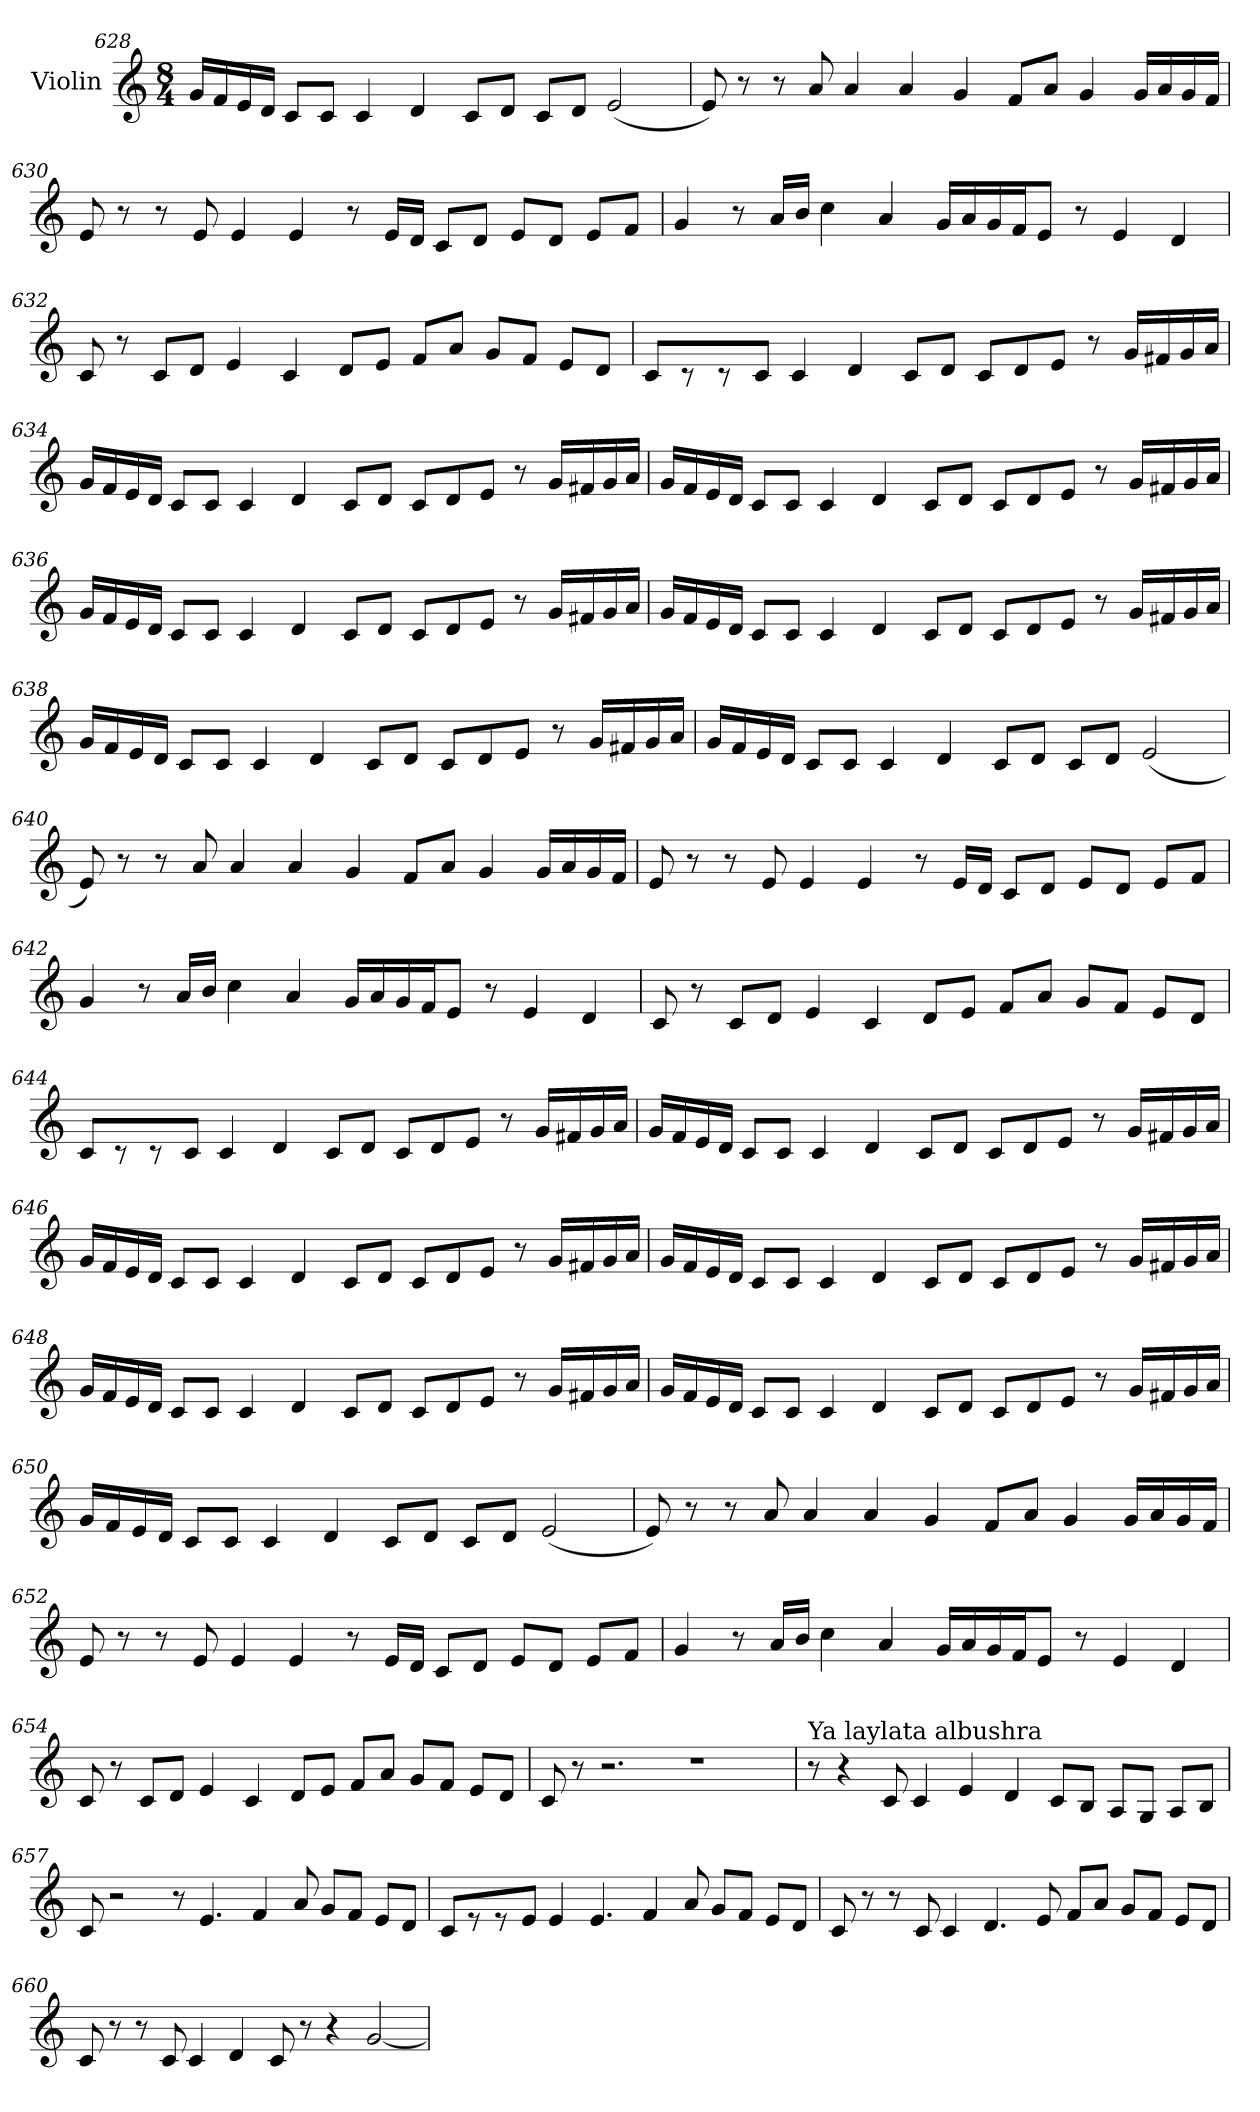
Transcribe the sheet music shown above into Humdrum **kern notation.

**kern
*part1
*staff1
*I"Violin
*clefG2
*k[]
*M8/4
=628
16g/LL
16f/
16e/
16d/JJ
8c/L
8c/J
4c/
4d/
8c/L
8d/J
8c/L
8d/J
(<2e/
!!LO:LB:g=z
=629
8e/)
8r
8r
8a/
4a/
4a/
4g/
8f/L
8a/J
4g/
16g/LL
16a/
16g/
16f/JJ
=630
8e/
8r
8r
8e/
4e/
4e/
8r
16e/LL
16d/JJ
8c/L
8d/J
8e/L
8d/J
8e/L
8f/J
!!LO:LB:g=z
=631
4g/
8r
16a/LL
16b/JJ
4cc\
4a/
16g/LL
16a/
16g/
16f/J
8e/J
8r
4e/
4d/
=632
8c/
8r
8c/L
8d/J
4e/
4c/
8d/L
8e/J
8f/L
8a/J
8g/L
8f/J
8e/L
8d/J
!!LO:LB:g=z
=633
8c/L
8r
8r
8c/J
4c/
4d/
8c/L
8d/J
8c/L
8d/
8e/J
8r
16g/LL
16f#X/
16g/
16a/JJ
=634
16g/LL
16f/
16e/
16d/JJ
8c/L
8c/J
4c/
4d/
8c/L
8d/J
8c/L
8d/
8e/J
8r
16g/LL
16f#X/
16g/
16a/JJ
!!LO:LB:g=z
=635
16g/LL
16f/
16e/
16d/JJ
8c/L
8c/J
4c/
4d/
8c/L
8d/J
8c/L
8d/
8e/J
8r
16g/LL
16f#X/
16g/
16a/JJ
!!LO:LB:g=z
=636
16g/LL
16f/
16e/
16d/JJ
8c/L
8c/J
4c/
4d/
8c/L
8d/J
8c/L
8d/
8e/J
8r
16g/LL
16f#X/
16g/
16a/JJ
!!LO:LB:g=z
=637
16g/LL
16f/
16e/
16d/JJ
8c/L
8c/J
4c/
4d/
8c/L
8d/J
8c/L
8d/
8e/J
8r
16g/LL
16f#X/
16g/
16a/JJ
!!LO:LB:g=z
=638
16g/LL
16f/
16e/
16d/JJ
8c/L
8c/J
4c/
4d/
8c/L
8d/J
8c/L
8d/
8e/J
8r
16g/LL
16f#X/
16g/
16a/JJ
!!LO:PB:g=z
=639
16g/LL
16f/
16e/
16d/JJ
8c/L
8c/J
4c/
4d/
8c/L
8d/J
8c/L
8d/J
(<2e/
=640
8e/)
8r
8r
8a/
4a/
4a/
4g/
8f/L
8a/J
4g/
16g/LL
16a/
16g/
16f/JJ
!!LO:LB:g=z
=641
8e/
8r
8r
8e/
4e/
4e/
8r
16e/LL
16d/JJ
8c/L
8d/J
8e/L
8d/J
8e/L
8f/J
=642
4g/
8r
16a/LL
16b/JJ
4cc\
4a/
16g/LL
16a/
16g/
16f/J
8e/J
8r
4e/
4d/
!!LO:PB:g=z
=643
8c/
8r
8c/L
8d/J
4e/
4c/
8d/L
8e/J
8f/L
8a/J
8g/L
8f/J
8e/L
8d/J
=644
8c/L
8r
8r
8c/J
4c/
4d/
8c/L
8d/J
8c/L
8d/
8e/J
8r
16g/LL
16f#X/
16g/
16a/JJ
!!LO:LB:g=z
=645
16g/LL
16f/
16e/
16d/JJ
8c/L
8c/J
4c/
4d/
8c/L
8d/J
8c/L
8d/
8e/J
8r
16g/LL
16f#X/
16g/
16a/JJ
!!LO:LB:g=z
=646
16g/LL
16f/
16e/
16d/JJ
8c/L
8c/J
4c/
4d/
8c/L
8d/J
8c/L
8d/
8e/J
8r
16g/LL
16f#X/
16g/
16a/JJ
!!LO:LB:g=z
=647
16g/LL
16f/
16e/
16d/JJ
8c/L
8c/J
4c/
4d/
8c/L
8d/J
8c/L
8d/
8e/J
8r
16g/LL
16f#X/
16g/
16a/JJ
!!LO:LB:g=z
=648
16g/LL
16f/
16e/
16d/JJ
8c/L
8c/J
4c/
4d/
8c/L
8d/J
8c/L
8d/
8e/J
8r
16g/LL
16f#X/
16g/
16a/JJ
!!LO:LB:g=z
=649
16g/LL
16f/
16e/
16d/JJ
8c/L
8c/J
4c/
4d/
8c/L
8d/J
8c/L
8d/
8e/J
8r
16g/LL
16f#X/
16g/
16a/JJ
=650
16g/LL
16f/
16e/
16d/JJ
8c/L
8c/J
4c/
4d/
8c/L
8d/J
8c/L
8d/J
(<2e/
!!LO:LB:g=z
=651
8e/)
8r
8r
8a/
4a/
4a/
4g/
8f/L
8a/J
4g/
16g/LL
16a/
16g/
16f/JJ
=652
8e/
8r
8r
8e/
4e/
4e/
8r
16e/LL
16d/JJ
8c/L
8d/J
8e/L
8d/J
8e/L
8f/J
!!LO:LB:g=z
=653
4g/
8r
16a/LL
16b/JJ
4cc\
4a/
16g/LL
16a/
16g/
16f/J
8e/J
8r
4e/
4d/
=654
8c/
8r
8c/L
8d/J
4e/
4c/
8d/L
8e/J
8f/L
8a/J
8g/L
8f/J
8e/L
8d/J
!!LO:PB:g=z
=655
8c/
8r
2.r
1r
=656
*MM100
!LO:TX:a:t=Ya laylata albushra
8r
4r
8c/
4c/
4e/
4d/
8c/L
8B/J
8A/L
8G/J
8A/L
8B/J
=657
8c/
2r
8r
4.e/
4f/
8a/
8g/L
8f/J
8e/L
8d/J
!!LO:LB:g=z
=658
8c/L
8r
8r
8e/J
4e/
4.e/
4f/
8a/
8g/L
8f/J
8e/L
8d/J
=659
8c/
8r
8r
8c/
4c/
4.d/
8e/
8f/L
8a/J
8g/L
8f/J
8e/L
8d/J
!!LO:PB:g=z
=660
8c/
8r
8r
8c/
4c/
4d/
8c/
8r
4r
[2g/
=
*-
